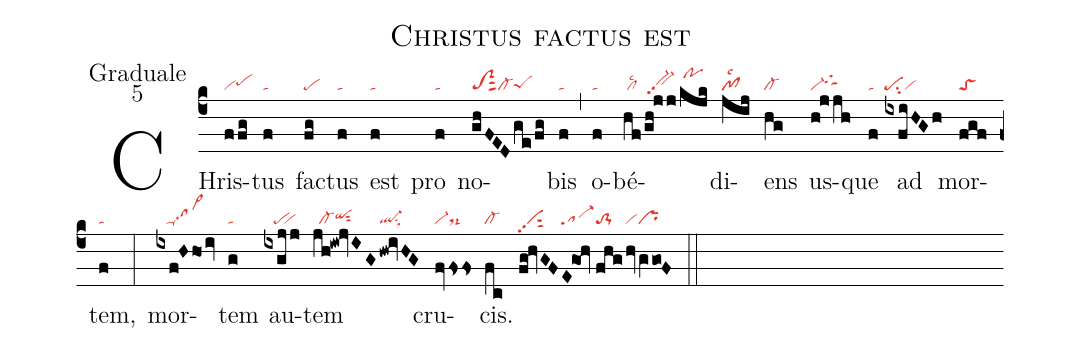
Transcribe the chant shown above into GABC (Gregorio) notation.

name: Christus factus est;
office-part: Graduale;
mode: 5;
nabc-lines: 1;
%%
(c4)
CHris(ffg|vipehh)tus(f|ta)
fac(fg|pe)tus(f|ta) est(f|ta) pro(f|ta) no(ghFEDge/fg|toS2sut2cl-peShg)bis(f|ta) (,)
o(f|ta)bé(hf/gh!jj/kjk|/cllsc2///bv-hhpp2//pohk)di(jij|pf1lsc2)ens(hg|cl-)
us(h!jjh|vi-tgShi)que(f|ta) ad(ixfiHGh|pesu2vi) mor(fgf|toS)tem,(f|ta) (:)
mor(ixf!Hhoiv|///ta-sa>hh)tem(g|ta) au(ixgjj|///pe``vi)tem(jh!iw!jvIG|//cl-qihhsut2|hw!ivHG|ql-su1sux1) cru(fvfsfs|vi-ds-)cis.(fc|cl-)
(fg!hvGF|vipp2sut2|E!go!hv//|sa-|fhg/|to-1|hvgVgo!F|vipr) (::)
